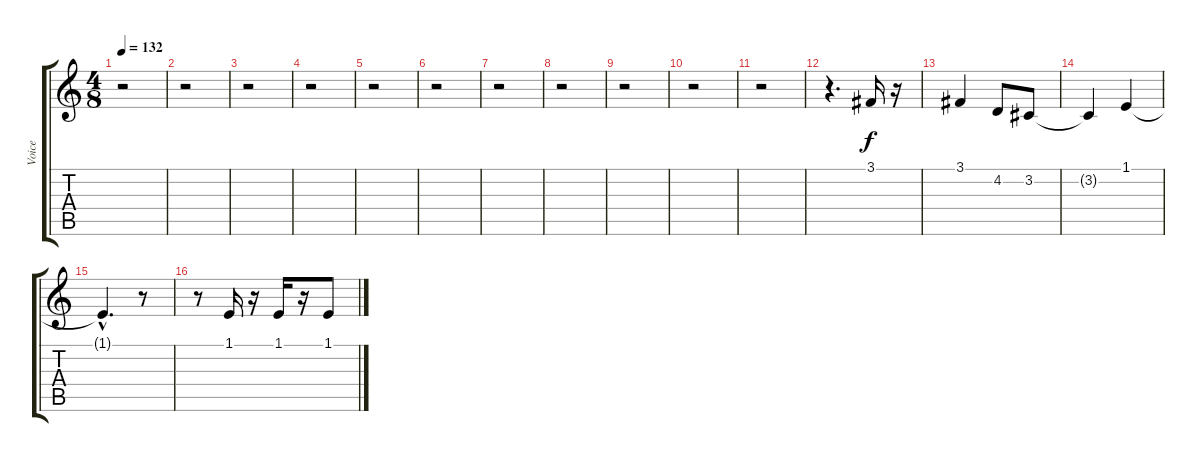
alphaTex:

\track ("Voice" "Voice") {instrument tenorsax}
\staff {score tabs}
\tuning (Eb4 Bb3 Gb3 Db3 Ab2 Eb2) {hide}
\ts (4 8)
\tempo 132
\clef g2
\ks c
r.2{dy f} |
r.2 |
r.2 |
r.2 |
r.2 |
r.2 |
r.2 |
r.2 |
r.2 |
r.2 |
r.2 |
r.4{d} 3.1.16 r.16 |
3.1.4 4.2.8 3.2.8 |
3.2{t}.4 1.1.4 |
1.1{hac t}.4{d} r.8 |
r.8 1.1.16 r.16 1.1.16 r.16 1.1.8
